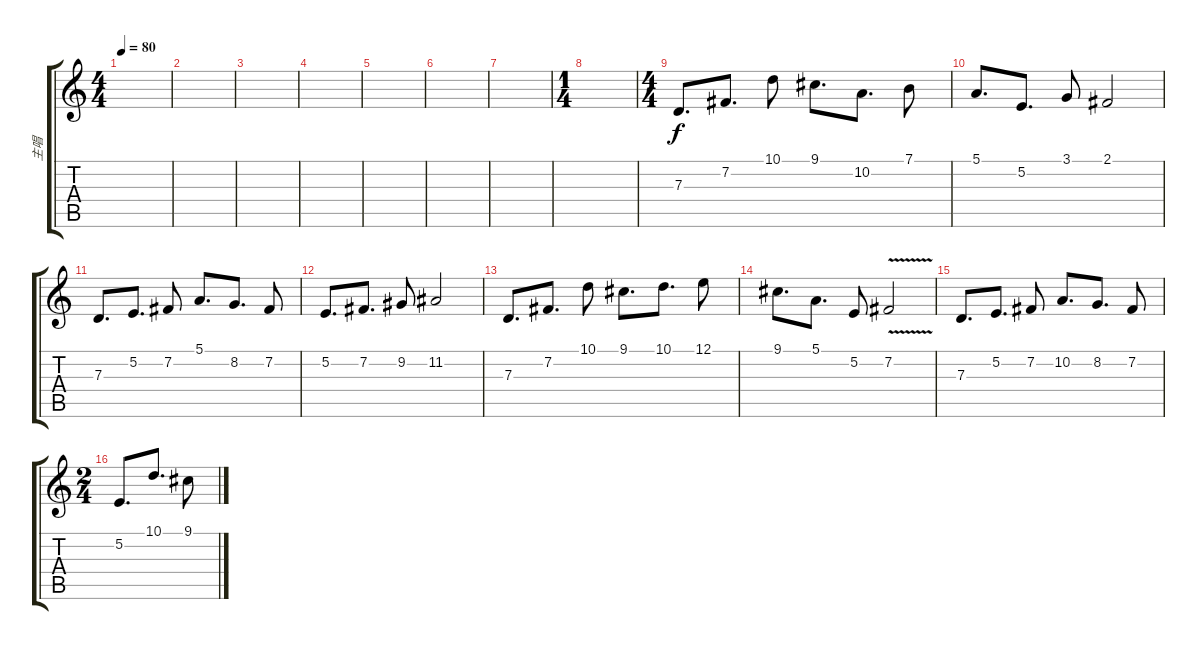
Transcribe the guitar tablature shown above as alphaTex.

\track ("主唱" "主唱") {instrument altosax}
\staff {score tabs}
\tuning (E4 B3 G3 D3 A2 E2) {hide}
\ts (4 4)
\tempo 80
\clef g2
\ks c
|
|
|
|
|
|
|
\ts (1 4)
|
\ts (4 4)
7.3.8{d} 7.2.8{d} 10.1.8 9.1.8{d} 10.2.8{d} 7.1.8 |
5.1.8{d} 5.2.8{d} 3.1.8 2.1.2 |
7.3.8{d} 5.2.8{d} 7.2.8 5.1.8{d} 8.2.8{d} 7.2.8 |
5.2.8{d} 7.2.8{d} 9.2.8 11.2.2 |
7.3.8{d} 7.2.8{d} 10.1.8 9.1.8{d} 10.1.8{d} 12.1.8 |
9.1.8{d} 5.1.8{d} 5.2.8 7.2{v}.2 |
7.3.8{d} 5.2.8{d} 7.2.8 10.2.8{d} 8.2.8{d} 7.2.8 |
\ts (2 4)
5.2.8{d} 10.1.8{d} 9.1.8
